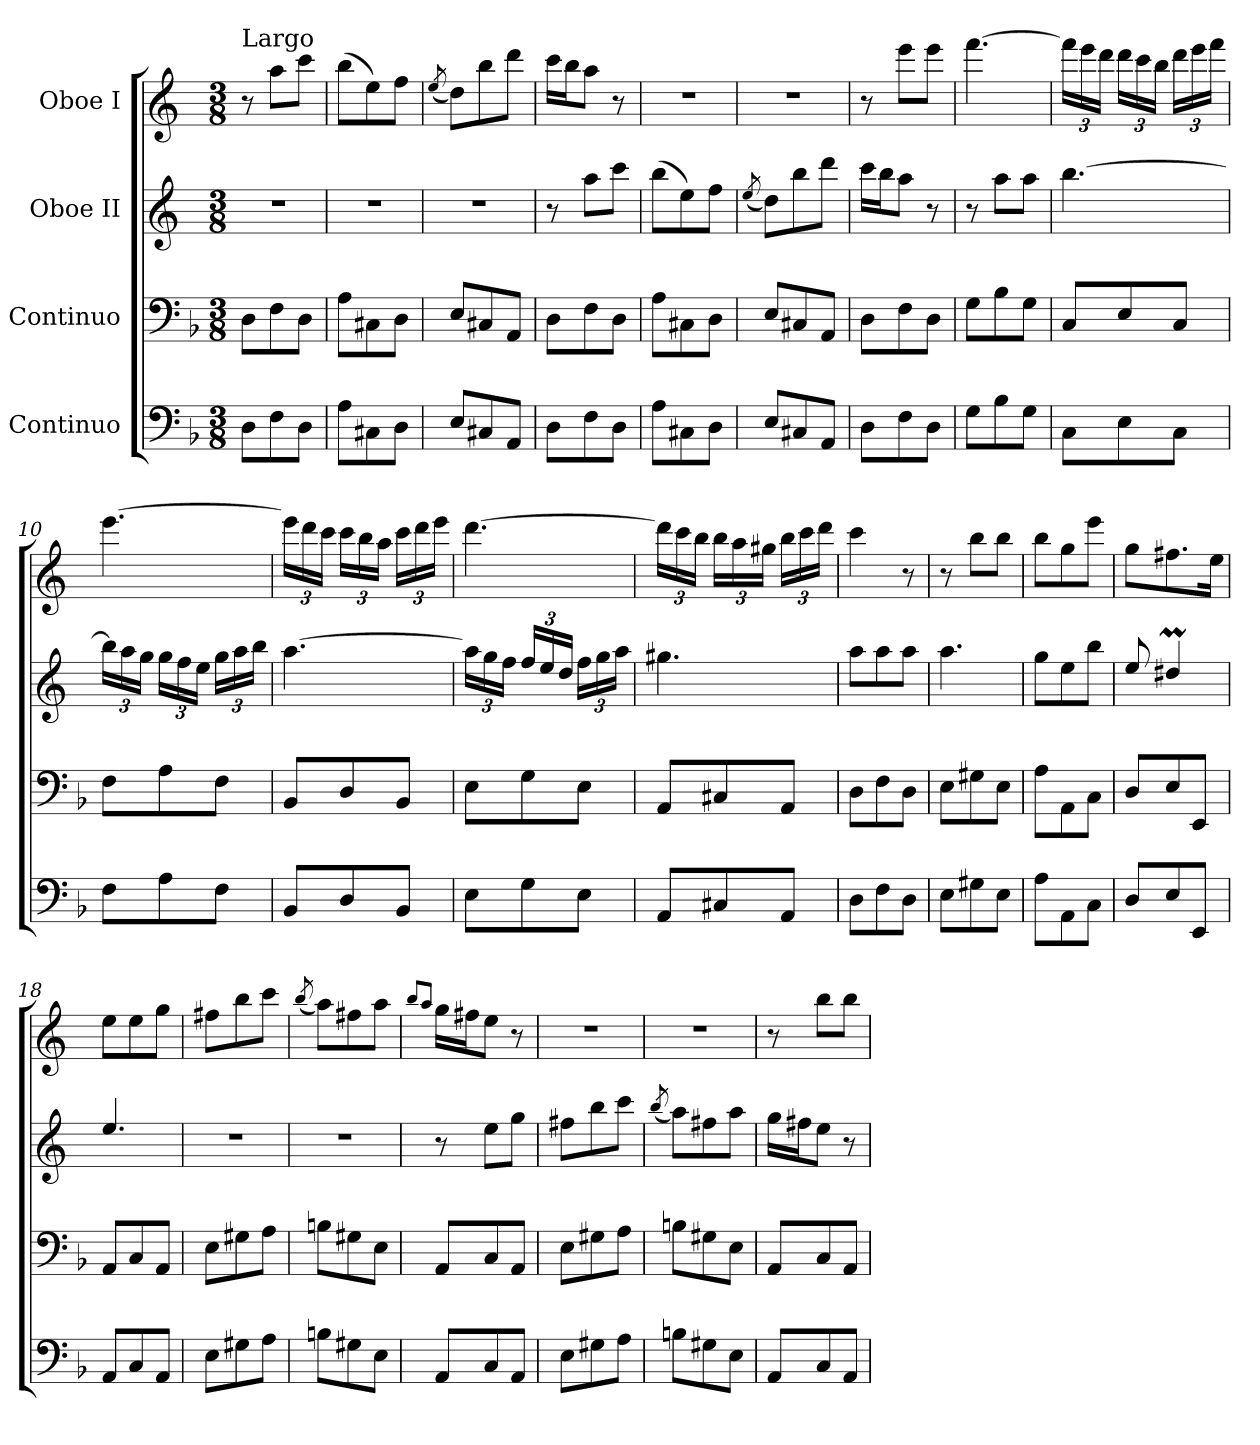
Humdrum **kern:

**kern	**kern	**kern	**kern
*part4	*part3	*part2	*part1
*staff4	*staff3	*staff2	*staff1
*I"Continuo	*I"Continuo	*I"Oboe II	*I"Oboe I
*clefF4	*clefF4	*clefG2	*clefG2
*ITrd7c12	*	*ITrd4c7	*ITrd4c7
*k[b-]	*k[b-]	*k[b-]	*k[b-]
*M3/8	*M3/8	*M3/8	*M3/8
*MM28	*MM28	*MM28	*MM28
=1	=1	=1	=1
!	!	!	!LO:TX:a:t=Largo
8DD\L	8D\L	4.r	8r
8FF\	8F\	.	8dd\L
8DD\J	8D\J	.	8ff\J
=2	=2	=2	=2
8AA\L	8A\L	4.r	(>8ee\L
8CC#X\	8C#X\	.	8a\)
8DD\J	8D\J	.	8b-\J
=3	=3	=3	=3
.	.	.	(<8qa/
8EE/L	8E/L	4.r	8g\L)
8CC#X/	8C#X/	.	8ee\
8AAA/J	8AA/J	.	8gg\J
=4	=4	=4	=4
8DD\L	8D\L	8r	16ff\LL
.	.	.	16ee\J
8FF\	8F\	8dd\L	8dd\J
8DD\J	8D\J	8ff\J	8r
=5	=5	=5	=5
8AA\L	8A\L	(>8ee\L	4.r
8CC#X\	8C#X\	8a\)	.
8DD\J	8D\J	8b-\J	.
=6	=6	=6	=6
.	.	(<8qa/	.
8EE/L	8E/L	8g\L)	4.r
8CC#X/	8C#X/	8ee\	.
8AAA/J	8AA/J	8gg\J	.
=7	=7	=7	=7
8DD\L	8D\L	16ff\LL	8r
.	.	16ee\J	.
8FF\	8F\	8dd\J	8aa\L
8DD\J	8D\J	8r	8aa\J
=8	=8	=8	=8
8GG\L	8G\L	8r	[4.bb-\
8BB-\	8B-\	8dd\L	.
8GG\J	8G\J	8dd\J	.
=9	=9	=9	=9
*	*	*	*Xbrackettup
8CC\L	8C/L	[4.ee\	24bb-\LL]
.	.	.	24aa\
.	.	.	24gg\JJ
8EE\	8E/	.	24gg\LL
.	.	.	24ff\
.	.	.	24ee\JJ
8CC\J	8C/J	.	24gg\LL
.	.	.	24aa\
.	.	.	24bb-\JJ
=10	=10	=10	=10
*	*	*Xbrackettup	*
8FF\L	8F\L	24ee\LL]	[4.aa\
.	.	24dd\	.
.	.	24cc\JJ	.
8AA\	8A\	24cc\LL	.
.	.	24b-\	.
.	.	24a\JJ	.
8FF\J	8F\J	24cc\LL	.
.	.	24dd\	.
.	.	24ee\JJ	.
!!LO:LB:g=z
=11	=11	=11	=11
8BBB-/L	8BB-/L	[4.dd\	24aa\LL]
.	.	.	24gg\
.	.	.	24ff\JJ
8DD/	8D/	.	24ff\LL
.	.	.	24ee\
.	.	.	24dd\JJ
8BBB-/J	8BB-/J	.	24ff\LL
.	.	.	24gg\
.	.	.	24aa\JJ
=12	=12	=12	=12
8EE\L	8E\L	24dd\LL]	[4.gg\
.	.	24cc\	.
.	.	24b-\JJ	.
8GG\	8G\	24b-/LL	.
.	.	24a/	.
.	.	24g/JJ	.
8EE\J	8E\J	24b-\LL	.
.	.	24cc\	.
.	.	24dd\JJ	.
=13	=13	=13	=13
8AAA/L	8AA/L	4.cc#X\	24gg\LL]
.	.	.	24ff\
.	.	.	24ee\JJ
8CC#X/	8C#X/	.	24ee\LL
.	.	.	24dd\
.	.	.	24cc#X\JJ
8AAA/J	8AA/J	.	24ee\LL
.	.	.	24ff\
.	.	.	24gg\JJ
=14	=14	=14	=14
8DD\L	8D\L	8dd\L	4ff\
8FF\	8F\	8dd\	.
8DD\J	8D\J	8dd\J	8r
=15	=15	=15	=15
8EE\L	8E\L	4.dd\	8r
8GG#X\	8G#X\	.	8ee\L
8EE\J	8E\J	.	8ee\J
=16	=16	=16	=16
8AA\L	8A\L	8cc\L	8ee\L
8AAA\	8AA\	8a\	8cc\
8CC\J	8C\J	8ee\J	8aa\J
=17	=17	=17	=17
8DD/L	8D/L	8a/	8cc\L
8EE/	8E/	4g#Xm/	8.bn\
8EEE/J	8EE/J	.	.
.	.	.	16a\Jk
=18	=18	=18	=18
8AAA/L	8AA/L	4.a/	8a\L
8CC/	8C/	.	8a\
8AAA/J	8AA/J	.	8cc\J
=19	=19	=19	=19
8EE\L	8E\L	4.r	8bn\L
8GG#X\	8G#X\	.	8ee\
8AA\J	8A\J	.	8ff\J
=20	=20	=20	=20
.	.	.	(<8qee/
8BBn\L	8Bn\L	4.r	8dd\L)
8GG#X\	8G#X\	.	8bn\
8EE\J	8E\J	.	8dd\J
!!LO:LB:g=z
=21	=21	=21	=21
.	.	.	8qee/L
.	.	.	8qdd/J
8AAA/L	8AA/L	8r	16cc\LL
.	.	.	16bn\J
8CC/	8C/	8a\L	8a\J
8AAA/J	8AA/J	8cc\J	8r
=22	=22	=22	=22
8EE\L	8E\L	8bn\L	4.r
8GG#X\	8G#X\	8ee\	.
8AA\J	8A\J	8ff\J	.
=23	=23	=23	=23
.	.	(<8qee/	.
8BBn\L	8Bn\L	8dd\L)	4.r
8GG#X\	8G#X\	8bn\	.
8EE\J	8E\J	8dd\J	.
=24	=24	=24	=24
8AAA/L	8AA/L	16cc\LL	8r
.	.	16bn\J	.
8CC/	8C/	8a\J	8ee\L
8AAA/J	8AA/J	8r	8ee\J
=	=	=	=
*-	*-	*-	*-
